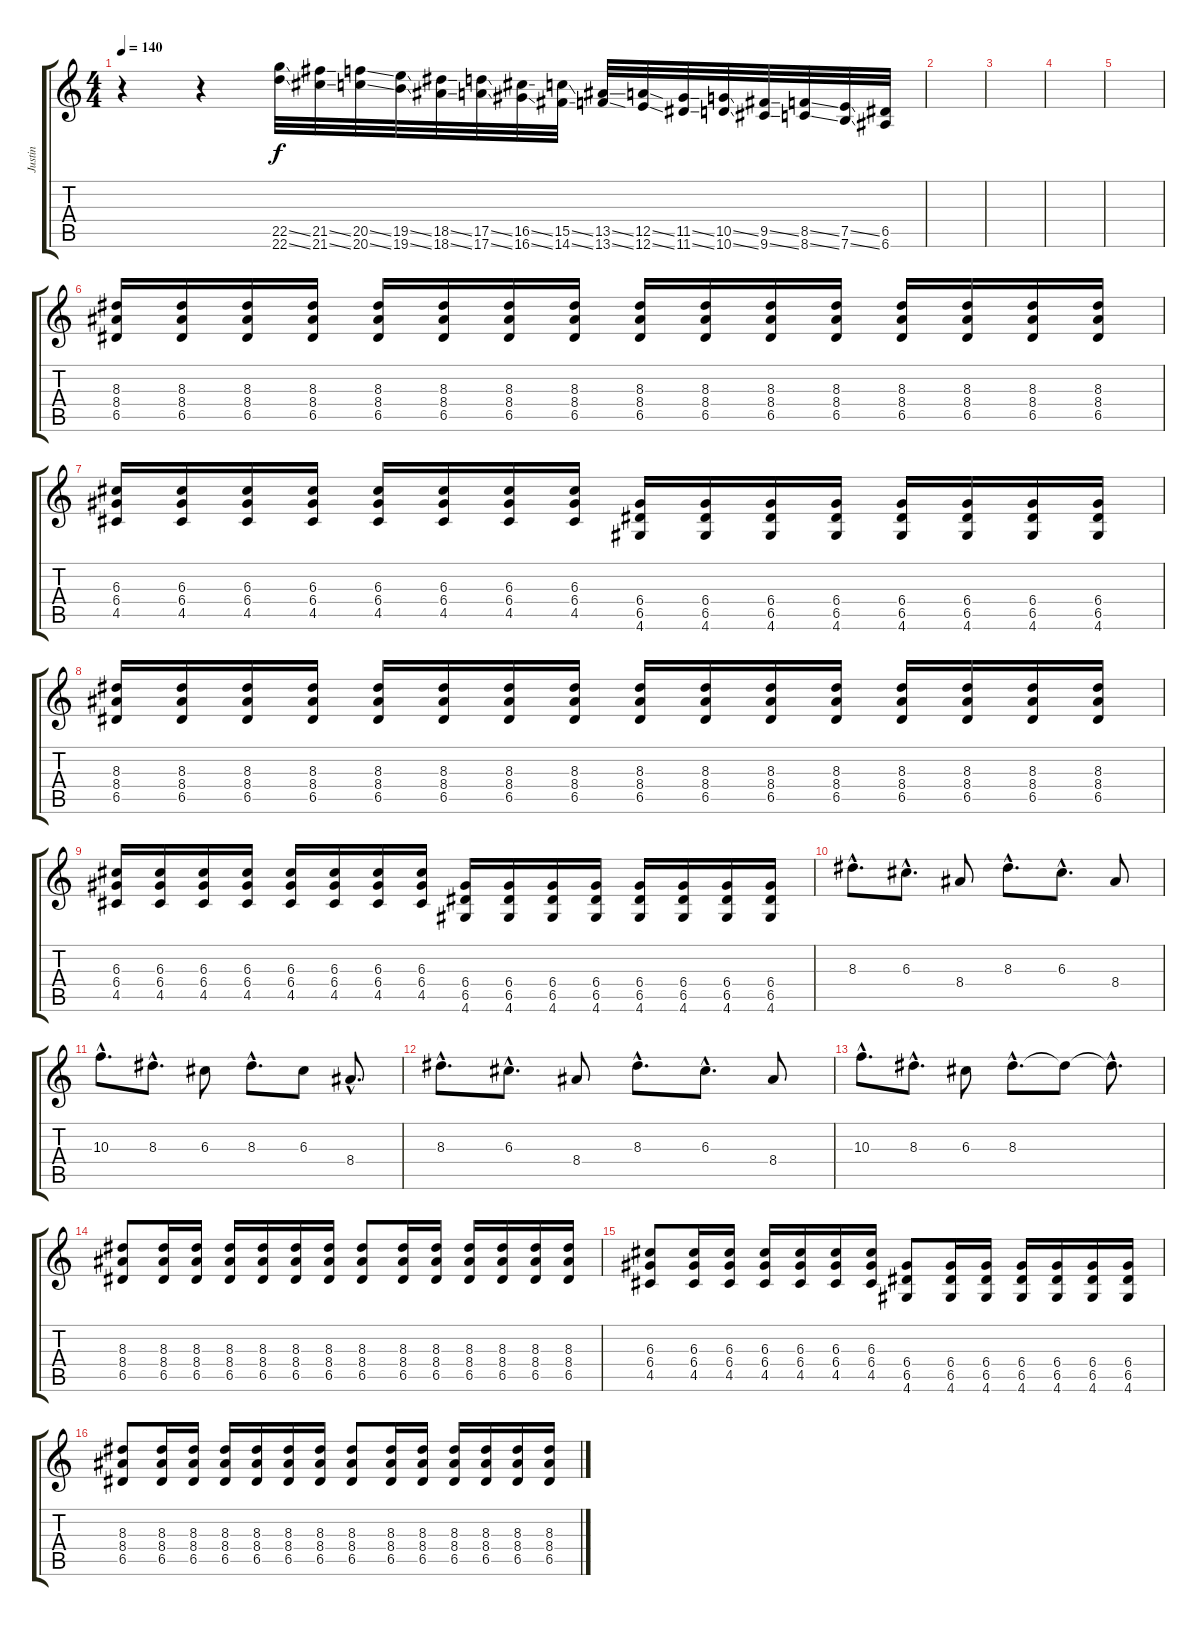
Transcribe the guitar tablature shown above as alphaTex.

\track ("Justin" "Justin") {instrument distortionguitar}
\staff {score tabs}
\tuning (E4 B3 G3 D3 A2 E2) {hide}
\ts (4 4)
\tempo 140
\clef g2
\ks c
r.4{dy f instrument distortionguitar} r.4 (22.5{ss} 22.6{ss}).32 (21.5{ss} 21.6{ss}).32 (20.5{ss} 20.6{ss}).32 (19.5{ss} 19.6{ss}).32 (18.5{ss} 18.6{ss}).32 (17.5{ss} 17.6{ss}).32 (16.5{ss} 16.6{ss}).32 (15.5{ss} 14.6{ss}).32 (13.5{ss} 13.6{ss}).32 (12.5{ss} 12.6{ss}).32 (11.5{ss} 11.6{ss}).32 (10.5{ss} 10.6{ss}).32 (9.5{ss} 9.6{ss}).32 (8.5{ss} 8.6{ss}).32 (7.5{ss} 7.6{ss}).32 (6.5 6.6).32 |
|
|
|
|
(8.3 8.4 6.5).16 (8.3 8.4 6.5).16 (8.3 8.4 6.5).16 (8.3 8.4 6.5).16 (8.3 8.4 6.5).16 (8.3 8.4 6.5).16 (8.3 8.4 6.5).16 (8.3 8.4 6.5).16 (8.3 8.4 6.5).16 (8.3 8.4 6.5).16 (8.3 8.4 6.5).16 (8.3 8.4 6.5).16 (8.3 8.4 6.5).16 (8.3 8.4 6.5).16 (8.3 8.4 6.5).16 (8.3 8.4 6.5).16 |
(6.3 6.4 4.5).16 (6.3 6.4 4.5).16 (6.3 6.4 4.5).16 (6.3 6.4 4.5).16 (6.3 6.4 4.5).16 (6.3 6.4 4.5).16 (6.3 6.4 4.5).16 (6.3 6.4 4.5).16 (6.4 6.5 4.6).16 (6.4 6.5 4.6).16 (6.4 6.5 4.6).16 (6.4 6.5 4.6).16 (6.4 6.5 4.6).16 (6.4 6.5 4.6).16 (6.4 6.5 4.6).16 (6.4 6.5 4.6).16 |
(8.3 8.4 6.5).16 (8.3 8.4 6.5).16 (8.3 8.4 6.5).16 (8.3 8.4 6.5).16 (8.3 8.4 6.5).16 (8.3 8.4 6.5).16 (8.3 8.4 6.5).16 (8.3 8.4 6.5).16 (8.3 8.4 6.5).16 (8.3 8.4 6.5).16 (8.3 8.4 6.5).16 (8.3 8.4 6.5).16 (8.3 8.4 6.5).16 (8.3 8.4 6.5).16 (8.3 8.4 6.5).16 (8.3 8.4 6.5).16 |
(6.3 6.4 4.5).16 (6.3 6.4 4.5).16 (6.3 6.4 4.5).16 (6.3 6.4 4.5).16 (6.3 6.4 4.5).16 (6.3 6.4 4.5).16 (6.3 6.4 4.5).16 (6.3 6.4 4.5).16 (6.4 6.5 4.6).16 (6.4 6.5 4.6).16 (6.4 6.5 4.6).16 (6.4 6.5 4.6).16 (6.4 6.5 4.6).16 (6.4 6.5 4.6).16 (6.4 6.5 4.6).16 (6.4 6.5 4.6).16 |
8.3{hac}.8{d} 6.3{hac}.8{d} 8.4.8 8.3{hac}.8{d} 6.3{hac}.8{d} 8.4.8 |
10.3{hac}.8{d} 8.3{hac}.8{d} 6.3.8 8.3{hac}.8{d} 6.3.8 8.4{hac}.8{d} |
8.3{hac}.8{d} 6.3{hac}.8{d} 8.4.8 8.3{hac}.8{d} 6.3{hac}.8{d} 8.4.8 |
10.3{hac}.8{d} 8.3{hac}.8{d} 6.3.8 8.3{hac}.8{d} 8.3{t}.8 8.3{hac t}.8{d} |
(8.3 8.4 6.5).8{instrument distortionguitar} (8.3 8.4 6.5).16{instrument electricguitarmuted} (8.3 8.4 6.5).16 (8.3 8.4 6.5).16 (8.3 8.4 6.5).16 (8.3 8.4 6.5).16 (8.3 8.4 6.5).16 (8.3 8.4 6.5).8{instrument distortionguitar} (8.3 8.4 6.5).16{instrument electricguitarmuted} (8.3 8.4 6.5).16 (8.3 8.4 6.5).16 (8.3 8.4 6.5).16 (8.3 8.4 6.5).16 (8.3 8.4 6.5).16 |
(6.3 6.4 4.5).8{instrument distortionguitar} (6.3 6.4 4.5).16{instrument electricguitarmuted} (6.3 6.4 4.5).16 (6.3 6.4 4.5).16 (6.3 6.4 4.5).16 (6.3 6.4 4.5).16 (6.3 6.4 4.5).16 (6.4 6.5 4.6).8{instrument distortionguitar} (6.4 6.5 4.6).16{instrument electricguitarmuted} (6.4 6.5 4.6).16 (6.4 6.5 4.6).16 (6.4 6.5 4.6).16 (6.4 6.5 4.6).16 (6.4 6.5 4.6).16 |
(8.3 8.4 6.5).8{instrument distortionguitar} (8.3 8.4 6.5).16{instrument electricguitarmuted} (8.3 8.4 6.5).16 (8.3 8.4 6.5).16 (8.3 8.4 6.5).16 (8.3 8.4 6.5).16 (8.3 8.4 6.5).16 (8.3 8.4 6.5).8{instrument distortionguitar} (8.3 8.4 6.5).16{instrument electricguitarmuted} (8.3 8.4 6.5).16 (8.3 8.4 6.5).16 (8.3 8.4 6.5).16 (8.3 8.4 6.5).16 (8.3 8.4 6.5).16
